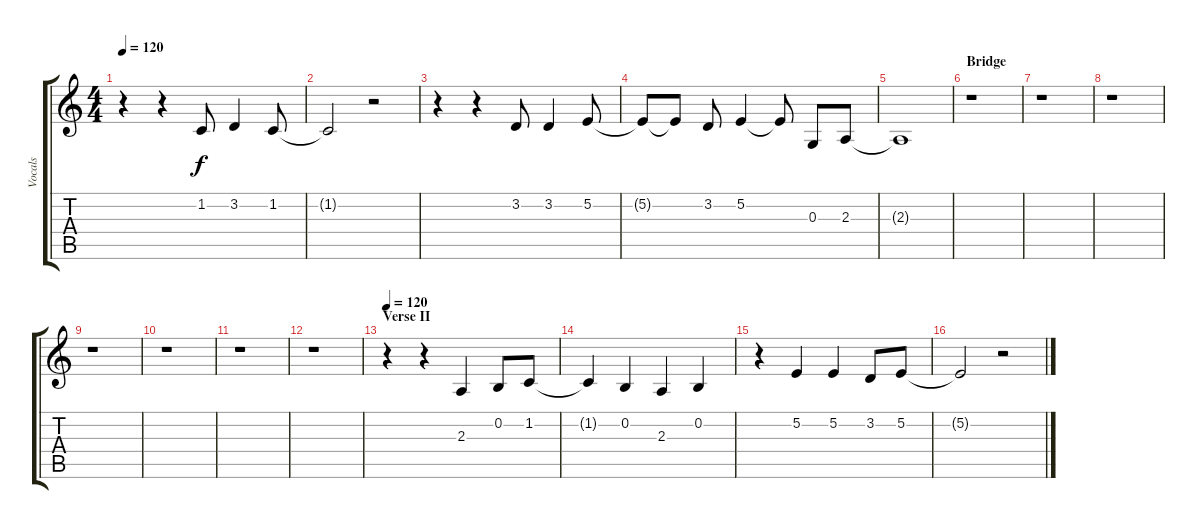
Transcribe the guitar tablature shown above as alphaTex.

\track ("Vocals" "Vocals") {instrument accordion}
\staff {score tabs}
\tuning (E4 B3 G3 D3 A2 E2) {hide}
\ts (4 4)
\tempo 120
\clef g2
\ks c
r.4{dy f} r.4 1.2.8 3.2.4 1.2.8 |
1.2{t}.2 r.2 |
r.4 r.4 3.2.8 3.2.4 5.2.8 |
5.2{t}.8 5.2{t}.8 3.2.8 5.2.4 5.2{t}.8 0.3.8 2.3.8 |
2.3{t}.1 |
\section ("" "Bridge")
r.1 |
r.1 |
r.1 |
r.1 |
r.1 |
r.1 |
r.1 |
\section ("" "Verse II")
\tempo 120
r.4 r.4 2.3.4 0.2.8 1.2.8 |
1.2{t}.4 0.2.4 2.3.4 0.2.4 |
r.4 5.2.4 5.2.4 3.2.8 5.2.8 |
5.2{t}.2 r.2
